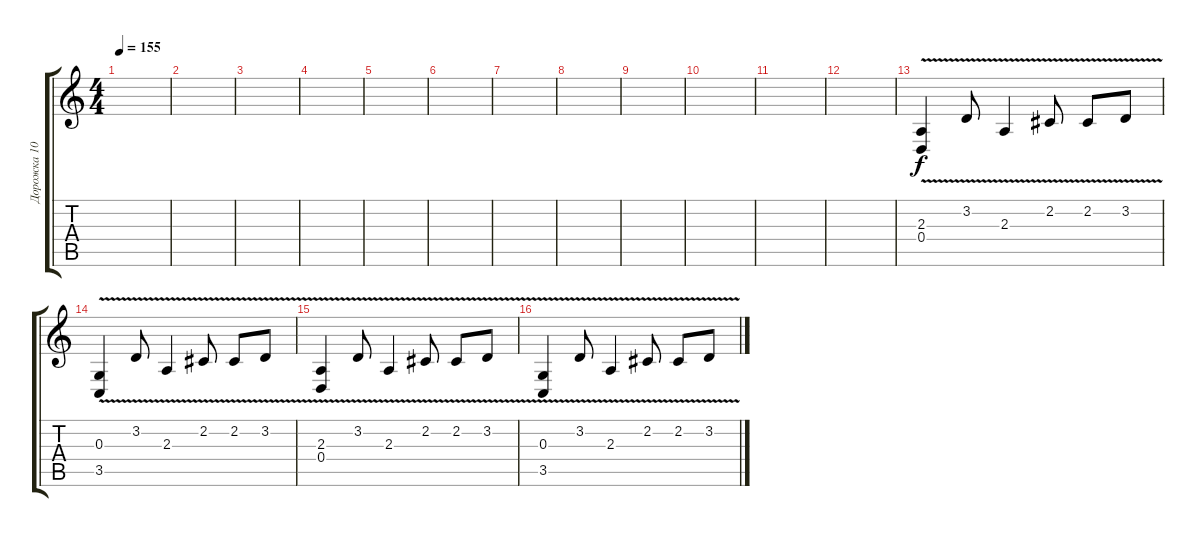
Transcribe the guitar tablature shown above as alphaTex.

\track ("Дорожка 10" "Дорожка 10") {instrument lead2sawtooth}
\staff {score tabs}
\tuning (E4 B3 G3 D3 A2 E2) {hide}
\ts (4 4)
\tempo 155
\clef g2
\ks c
|
|
|
|
|
|
|
|
|
|
|
|
(2.3{v} 0.4).4 3.2{v}.8 2.3{v}.4 2.2{v}.8 2.2{v}.8 3.2{v}.8 |
(0.3 3.5{v}).4 3.2{v}.8 2.3{v}.4 2.2{v}.8 2.2{v}.8 3.2{v}.8 |
(2.3 0.4{v}).4 3.2{v}.8 2.3{v}.4 2.2{v}.8 2.2{v}.8 3.2{v}.8 |
(0.3 3.5{v}).4 3.2{v}.8 2.3{v}.4 2.2{v}.8 2.2{v}.8 3.2{v}.8
